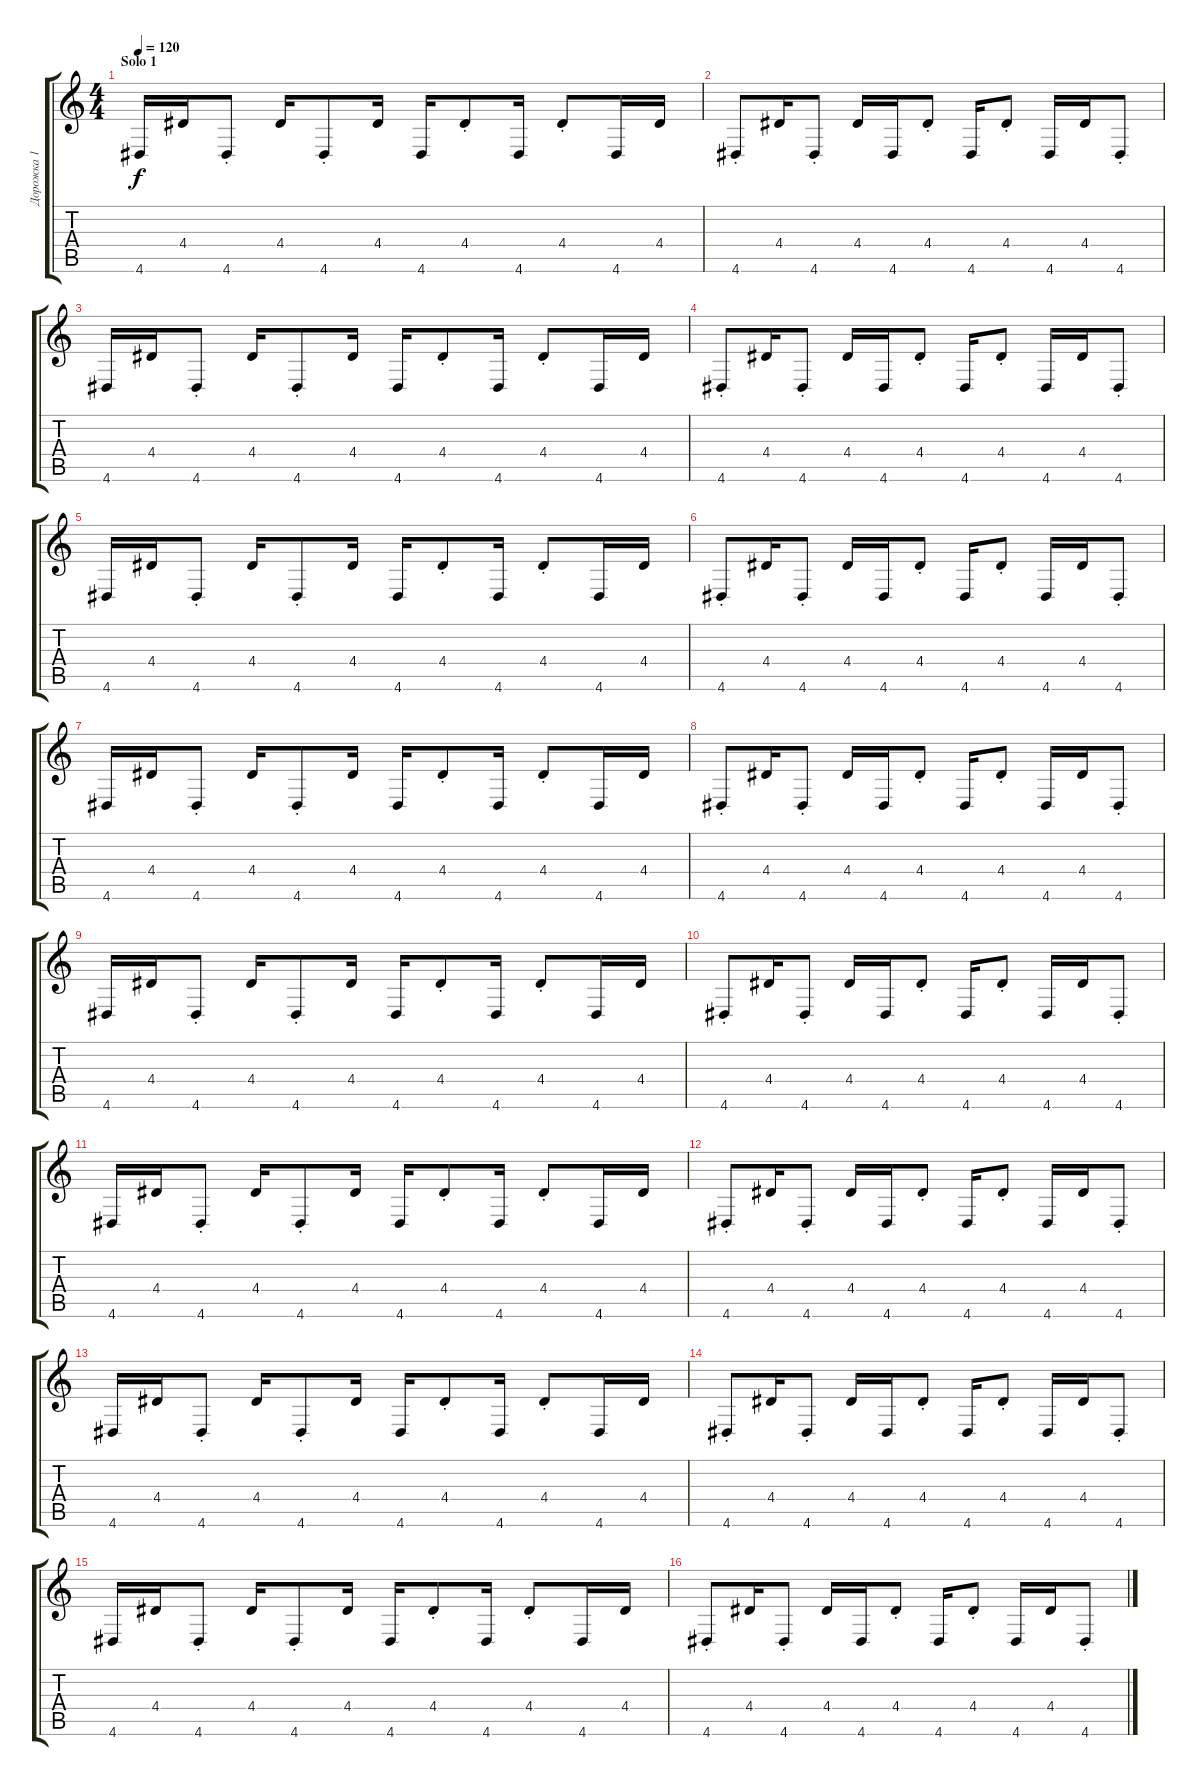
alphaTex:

\track ("Дорожка 1" "Дорожка 1") {instrument distortionguitar}
\staff {score tabs}
\tuning (Db4 Ab3 E3 B2 Gb2 B1) {hide}
\ts (4 4)
\section ("" "Solo 1")
\tempo 120
\clef g2
\ks c
4.6.16{dy f} 4.4.16 4.6{st}.8 4.4.16 4.6{st}.8 4.4.16 4.6.16 4.4{st}.8 4.6.16 4.4{st}.8 4.6.16 4.4.16 |
4.6{st}.8 4.4.16 4.6{st}.8 4.4.16 4.6.16 4.4{st}.8 4.6.16 4.4{st}.8 4.6.16 4.4.16 4.6{st}.8 |
4.6.16 4.4.16 4.6{st}.8 4.4.16 4.6{st}.8 4.4.16 4.6.16 4.4{st}.8 4.6.16 4.4{st}.8 4.6.16 4.4.16 |
4.6{st}.8 4.4.16 4.6{st}.8 4.4.16 4.6.16 4.4{st}.8 4.6.16 4.4{st}.8 4.6.16 4.4.16 4.6{st}.8 |
4.6.16 4.4.16 4.6{st}.8 4.4.16 4.6{st}.8 4.4.16 4.6.16 4.4{st}.8 4.6.16 4.4{st}.8 4.6.16 4.4.16 |
4.6{st}.8 4.4.16 4.6{st}.8 4.4.16 4.6.16 4.4{st}.8 4.6.16 4.4{st}.8 4.6.16 4.4.16 4.6{st}.8 |
4.6.16 4.4.16 4.6{st}.8 4.4.16 4.6{st}.8 4.4.16 4.6.16 4.4{st}.8 4.6.16 4.4{st}.8 4.6.16 4.4.16 |
4.6{st}.8 4.4.16 4.6{st}.8 4.4.16 4.6.16 4.4{st}.8 4.6.16 4.4{st}.8 4.6.16 4.4.16 4.6{st}.8 |
4.6.16 4.4.16 4.6{st}.8 4.4.16 4.6{st}.8 4.4.16 4.6.16 4.4{st}.8 4.6.16 4.4{st}.8 4.6.16 4.4.16 |
4.6{st}.8 4.4.16 4.6{st}.8 4.4.16 4.6.16 4.4{st}.8 4.6.16 4.4{st}.8 4.6.16 4.4.16 4.6{st}.8 |
4.6.16 4.4.16 4.6{st}.8 4.4.16 4.6{st}.8 4.4.16 4.6.16 4.4{st}.8 4.6.16 4.4{st}.8 4.6.16 4.4.16 |
4.6{st}.8 4.4.16 4.6{st}.8 4.4.16 4.6.16 4.4{st}.8 4.6.16 4.4{st}.8 4.6.16 4.4.16 4.6{st}.8 |
4.6.16 4.4.16 4.6{st}.8 4.4.16 4.6{st}.8 4.4.16 4.6.16 4.4{st}.8 4.6.16 4.4{st}.8 4.6.16 4.4.16 |
4.6{st}.8 4.4.16 4.6{st}.8 4.4.16 4.6.16 4.4{st}.8 4.6.16 4.4{st}.8 4.6.16 4.4.16 4.6{st}.8 |
4.6.16 4.4.16 4.6{st}.8 4.4.16 4.6{st}.8 4.4.16 4.6.16 4.4{st}.8 4.6.16 4.4{st}.8 4.6.16 4.4.16 |
4.6{st}.8 4.4.16 4.6{st}.8 4.4.16 4.6.16 4.4{st}.8 4.6.16 4.4{st}.8 4.6.16 4.4.16 4.6{st}.8
